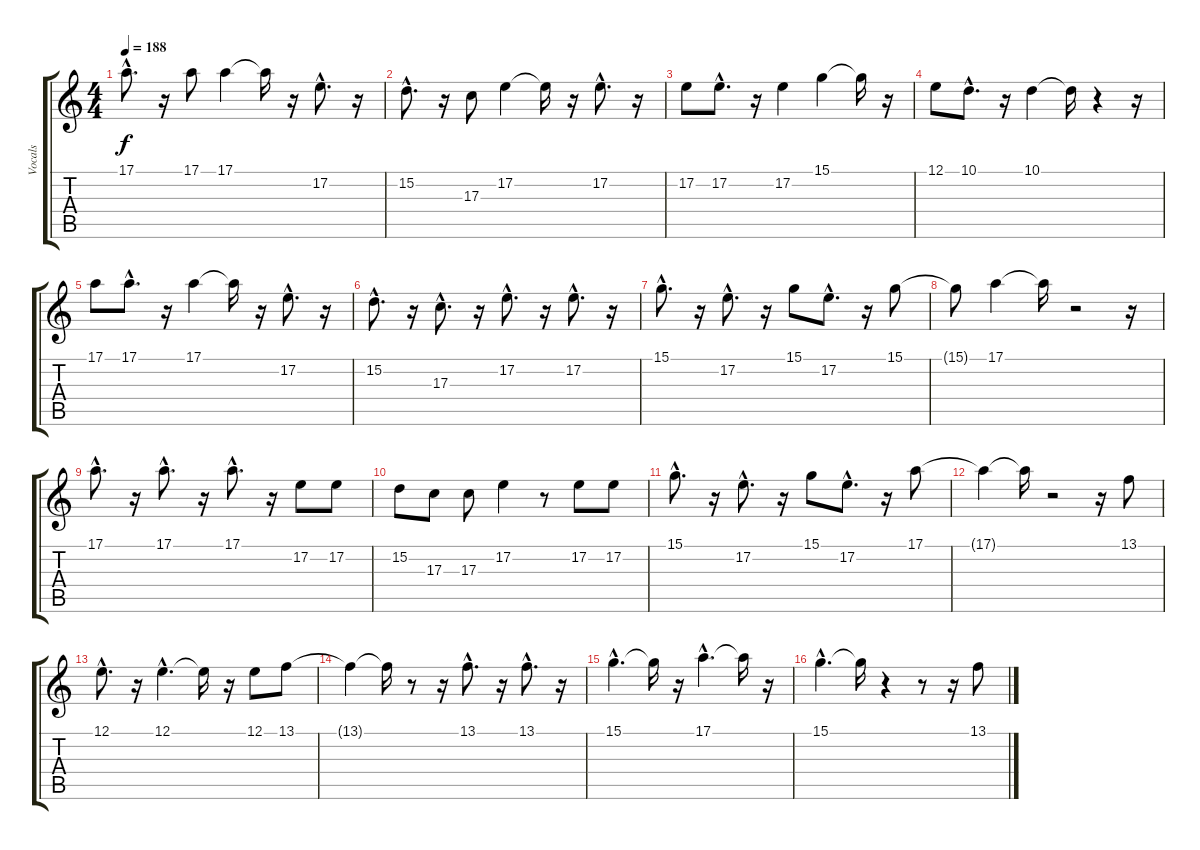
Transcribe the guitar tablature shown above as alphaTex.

\track ("Vocals" "Vocals") {instrument choiraahs}
\staff {score tabs}
\tuning (E4 B3 G3 D3 A2 E2) {hide}
\ts (4 4)
\tempo 188
\clef g2
\ks c
17.1{hac}.8{d dy f} r.16 17.1.8 17.1.4 17.1{t}.16 r.16 17.2{hac}.8{d} r.16 |
15.2{hac}.8{d} r.16 17.3.8 17.2.4 17.2{t}.16 r.16 17.2{hac}.8{d} r.16 |
17.2.8 17.2{hac}.8{d} r.16 17.2.4 15.1.4 15.1{t}.16 r.16 |
12.1.8 10.1{hac}.8{d} r.16 10.1.4 10.1{t}.16 r.4 r.16 |
17.1.8 17.1{hac}.8{d} r.16 17.1.4 17.1{t}.16 r.16 17.2{hac}.8{d} r.16 |
15.2{hac}.8{d} r.16 17.3{hac}.8{d} r.16 17.2{hac}.8{d} r.16 17.2{hac}.8{d} r.16 |
15.1{hac}.8{d} r.16 17.2{hac}.8{d} r.16 15.1.8 17.2{hac}.8{d} r.16 15.1.8 |
15.1{t}.8 17.1.4 17.1{t}.16 r.2 r.16 |
17.1{hac}.8{d} r.16 17.1{hac}.8{d} r.16 17.1{hac}.8{d} r.16 17.2.8 17.2.8 |
15.2.8 17.3.8 17.3.8 17.2.4 r.8 17.2.8 17.2.8 |
15.1{hac}.8{d} r.16 17.2{hac}.8{d} r.16 15.1.8 17.2{hac}.8{d} r.16 17.1.8 |
17.1{t}.4 17.1{t}.16 r.2 r.16 13.1.8 |
12.1{hac}.8{d} r.16 12.1{hac}.4{d} 12.1{t}.16 r.16 12.1.8 13.1.8 |
13.1{t}.4 13.1{t}.16 r.8 r.16 13.1{hac}.8{d} r.16 13.1{hac}.8{d} r.16 |
15.1{hac}.4{d} 15.1{t}.16 r.16 17.1{hac}.4{d} 17.1{t}.16 r.16 |
15.1{hac}.4{d} 15.1{t}.16 r.4 r.8 r.16 13.1.8
